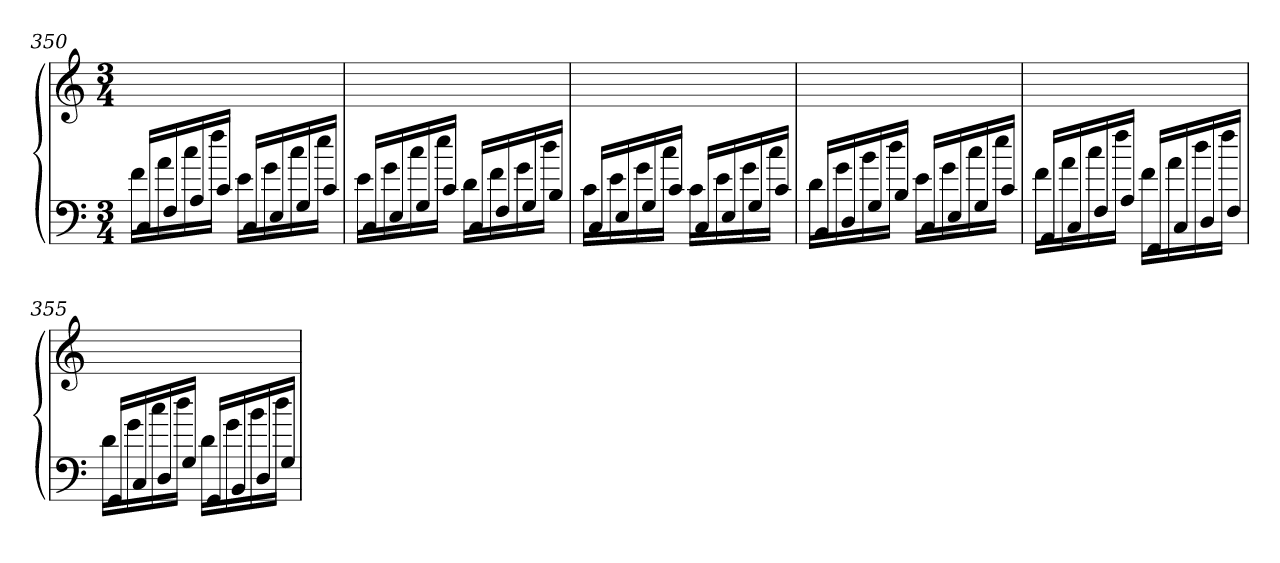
**kern	**kern
*part1	*part1
*staff2	*staff1
*clefF4	*clefG2
*k[]	*k[]
*M3/4	*M3/4
=350	=350
*^	*
16CLL	16fLL	2ryy
16F	16a	.
16A	16cc	.
16cJJ	16ffJJ	.
16CLL	16eLL	.
16E	16g	.
16G	16cc	.
16cJJ	16eeJJ	.
=351	=351	=351
16CLL	16eLL	2ryy
16E	16g	.
16G	16cc	.
16cJJ	16eeJJ	.
16CLL	16dLL	.
16F	16f	.
16G	16g	.
16BJJ	16ddJJ	.
=352	=352	=352
16CLL	16cLL	2ryy
16E	16e	.
16G	16g	.
16cJJ	16ccJJ	.
16CLL	16cLL	.
16E	16e	.
16G	16g	.
16cJJ	16ccJJ	.
=353	=353	=353
16BBLL	16dLL	2ryy
16D	16g	.
16G	16b	.
16BJJ	16ddJJ	.
16CLL	16eLL	.
16E	16g	.
16G	16cc	.
16cJJ	16eeJJ	.
=354	=354	=354
16AALL	16fLL	2ryy
16C	16a	.
16F	16cc	.
16AJJ	16ffJJ	.
16FFLL	16fLL	.
16C	16a	.
16D	16dd	.
16FJJ	16ffJJ	.
=355	=355	=355
16GGLL	16dLL	2ryy
16C	16g	.
16D	16cc	.
16GJJ	16ddJJ	.
16GGLL	16dLL	.
16BB	16g	.
16D	16b	.
16GJJ	16ddJJ	.
*v	*v	*
=	=
*-	*-
